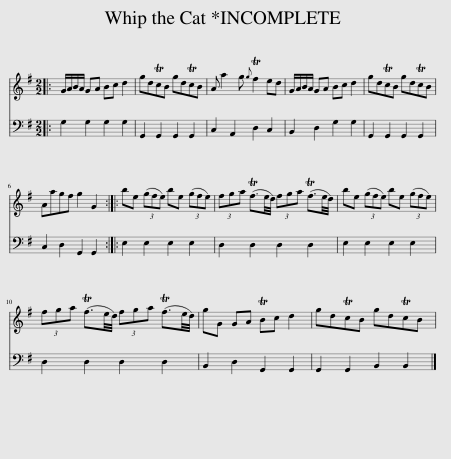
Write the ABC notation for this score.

X:1
%%score 1 2
L:1/8
M:2/2
I:linebreak $
K:G
V:1 treble
V:2 bass
V:1
|: G/A/B/A/ GA Bc d2 | gdTcB gdTcB | A a2 g{g} Tf2 ed | G/A/B/A/ GA Bc d2 | gdTcB gdTcB |$ %5
 Aagf g2 G2 :: be (3(gfe) be (3(gfe) | (3fga (Tf3/2e/4d/4) (3fga (Tf3/2e/4d/4) | be (3(gfe) be (3(gfe) |$ (3fga (Tf3/2e/4d/4) (3fga (Tf3/2e/4d/4) | %10
 gG GA TBc d2 | gdTcB gdTcB | %12
V:2
|: G,2 G,2 G,2 G,2 | G,,2 G,,2 G,,2 G,,2 | C,2 A,,2 D,2 C,2 | B,,2 D,2 G,2 G,2 | G,,2 G,,2 G,,2 G,,2 |$ %5
 C,2 D,2 G,,2 G,,2 :: E,2 E,2 E,2 E,2 | D,2 D,2 D,2 D,2 | E,2 E,2 E,2 E,2 |$ D,2 D,2 D,2 D,2 | %10
 B,,2 D,2 G,,2 G,,2 | G,,2 G,,2 B,,2 B,,2 | %12
